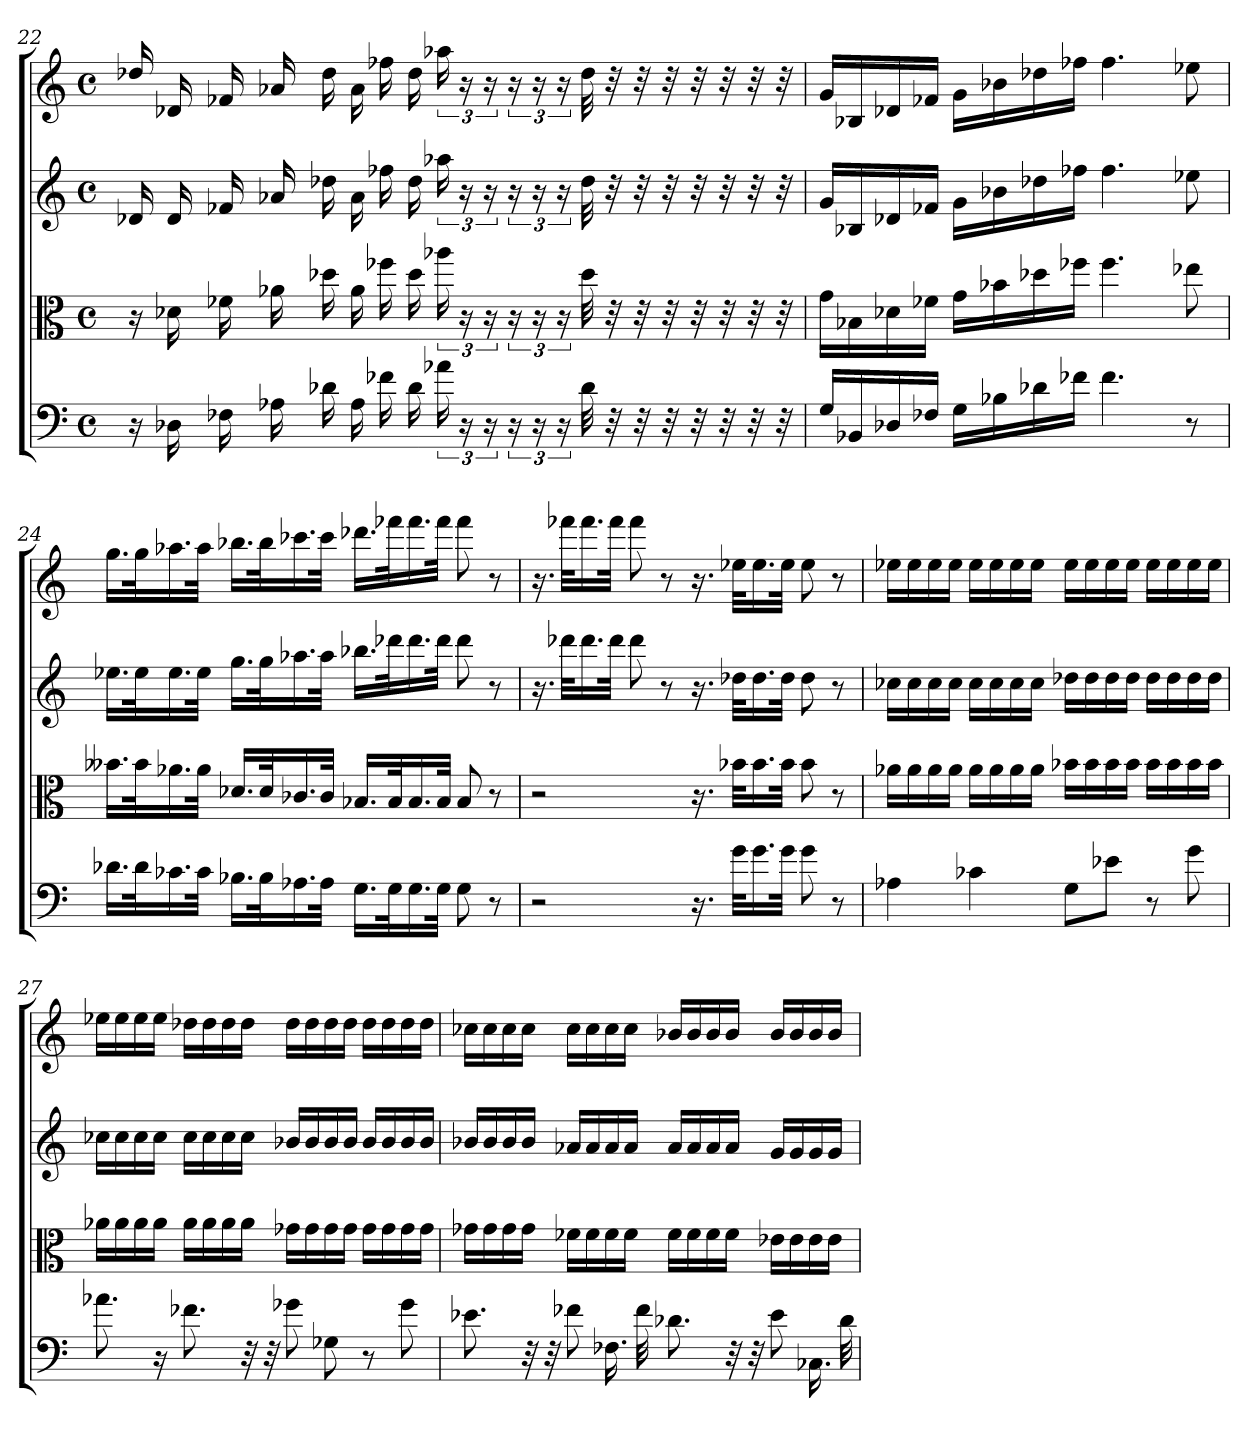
**kern	**kern	**kern	**kern
*part4	*part3	*part2	*part1
*staff4	*staff3	*staff2	*staff1
*clefF4	*clefC3	*clefG2	*clefG2
*k[]	*k[]	*k[]	*k[]
*M4/4	*M4/4	*M4/4	*M4/4
*met(c)	*met(c)	*met(c)	*met(c)
=22	=22	=22	=22
16r	16r	16d-X/	16dd-X/
16D-X\	16d-X\	16d-/	16d-X/
16F-X\	16f-X\	16f-X/	16f-X/
16A-X\	16a-X\	16a-X/	16a-X/
16d-X\	16dd-X\	16dd-X\	16dd-\
16A-\	16a-\	16a-\	16a-\
16f-X\	16ff-X\	16ff-X\	16ff-X\
16d-\	16dd-\	16dd-\	16dd-\
24a-X\	24aa-X\	24aa-X\	24aa-X\
24r	24r	24r	24r
24r	24r	24r	24r
24r	24r	24r	24r
24r	24r	24r	24r
24r	24r	24r	24r
32d-\	32dd-\	32dd-\	32dd-\
32r	32r	32r	32r
32r	32r	32r	32r
32r	32r	32r	32r
32r	32r	32r	32r
32r	32r	32r	32r
32r	32r	32r	32r
32r	32r	32r	32r
=23	=23	=23	=23
16G/LL	16g\LL	16g/LL	16g/LL
16BB-X/	16B-X\	16B-X/	16B-X/
16D-X/	16d-X\	16d-X/	16d-X/
16F-X/JJ	16f-X\JJ	16f-X/JJ	16f-X/JJ
16G\LL	16g\LL	16g\LL	16g\LL
16B-X\	16b-X\	16b-X\	16b-X\
16d-X\	16dd-X\	16dd-X\	16dd-X\
16f-X\JJ	16ff-X\JJ	16ff-X\JJ	16ff-X\JJ
4.f-\	4.ff-\	4.ff-\	4.ff-\
8r	8ee-X\	8ee-X\	8ee-X\
=24	=24	=24	=24
16.d-X\LL	16.b--X\LL	16.ee-X\LL	16.gg\LL
32d-\K	32b--\K	32ee-\K	32gg\K
16.c-X\	16.a-X\	16.ee-\	16.aa-X\
32c-\JJk	32a-\JJk	32ee-\JJk	32aa-\JJk
16.B-X\LL	16.d-X/LL	16.gg\LL	16.bb-X\LL
32B-\K	32d-/K	32gg\K	32bb-\K
16.A-X\	16.c-X/	16.aa-X\	16.ccc-X\
32A-\JJk	32c-/JJk	32aa-\JJk	32ccc-\JJk
16.G\LL	16.B-X/LL	16.bb-X\LL	16.ddd-X\LL
32G\K	32B-/K	32ddd-X\K	32fff-X\K
16.G\	16.B-/	16.ddd-\	16.fff-\
32G\JJk	32B-/JJk	32ddd-\JJk	32fff-\JJk
8G\	8B-/	8ddd-\	8fff-\
8r	8r	8r	8r
=25	=25	=25	=25
2r	2r	16.r	16.r
.	.	32ddd-X\KLL	32fff-X\KLL
.	.	16.ddd-\	16.fff-\
.	.	32ddd-\JJk	32fff-\JJk
.	.	8ddd-\	8fff-\
.	.	8r	8r
16.r	16.r	16.r	16.r
32g\KLL	32b-X\KLL	32dd-X\KLL	32ee-X\KLL
16.g\	16.b-\	16.dd-\	16.ee-\
32g\JJk	32b-\JJk	32dd-\JJk	32ee-\JJk
8g\	8b-\	8dd-\	8ee-\
8r	8r	8r	8r
=26	=26	=26	=26
4A-X\	16a-X\LL	16cc-X\LL	16ee-X\LL
.	16a-\	16cc-\	16ee-\
.	16a-\	16cc-\	16ee-\
.	16a-\JJ	16cc-\JJ	16ee-\JJ
4c-X\	16a-\LL	16cc-\LL	16ee-\LL
.	16a-\	16cc-\	16ee-\
.	16a-\	16cc-\	16ee-\
.	16a-\JJ	16cc-\JJ	16ee-\JJ
8G\L	16b-X\LL	16dd-X\LL	16ee-\LL
.	16b-\	16dd-\	16ee-\
8e-X\J	16b-\	16dd-\	16ee-\
.	16b-\JJ	16dd-\JJ	16ee-\JJ
8r	16b-\LL	16dd-\LL	16ee-\LL
.	16b-\	16dd-\	16ee-\
8g\	16b-\	16dd-\	16ee-\
.	16b-\JJ	16dd-\JJ	16ee-\JJ
=27	=27	=27	=27
8.a-X\	16a-X\LL	16cc-X\LL	16ee-X\LL
.	16a-\	16cc-\	16ee-\
.	16a-\	16cc-\	16ee-\
16r	16a-\JJ	16cc-\JJ	16ee-\JJ
8.f-X\	16a-\LL	16cc-\LL	16dd-X\LL
.	16a-\	16cc-\	16dd-\
.	16a-\	16cc-\	16dd-\
32r	16a-\JJ	16cc-\JJ	16dd-\JJ
32r	.	.	.
8g-X\	16g-X\LL	16b-X/LL	16dd-\LL
.	16g-\	16b-/	16dd-\
8G-X\	16g-\	16b-/	16dd-\
.	16g-\JJ	16b-/JJ	16dd-\JJ
8r	16g-\LL	16b-/LL	16dd-\LL
.	16g-\	16b-/	16dd-\
8g-\	16g-\	16b-/	16dd-\
.	16g-\JJ	16b-/JJ	16dd-\JJ
=28	=28	=28	=28
8.e-X\	16g-X\LL	16b-X/LL	16cc-X\LL
.	16g-\	16b-/	16cc-\
.	16g-\	16b-/	16cc-\
32r	16g-\JJ	16b-/JJ	16cc-\JJ
32r	.	.	.
8f-X\	16f-X\LL	16a-X/LL	16cc-\LL
.	16f-\	16a-/	16cc-\
16.F-X\	16f-\	16a-/	16cc-\
.	16f-\JJ	16a-/JJ	16cc-\JJ
32f-\	.	.	.
8.d-X\	16f-\LL	16a-/LL	16b-X/LL
.	16f-\	16a-/	16b-/
.	16f-\	16a-/	16b-/
32r	16f-\JJ	16a-/JJ	16b-/JJ
32r	.	.	.
8e-\	16e-X\LL	16g/LL	16b-/LL
.	16e-\	16g/	16b-/
16.C-X\	16e-\	16g/	16b-/
.	16e-\JJ	16g/JJ	16b-/JJ
32d-\	.	.	.
=	=	=	=
*-	*-	*-	*-
